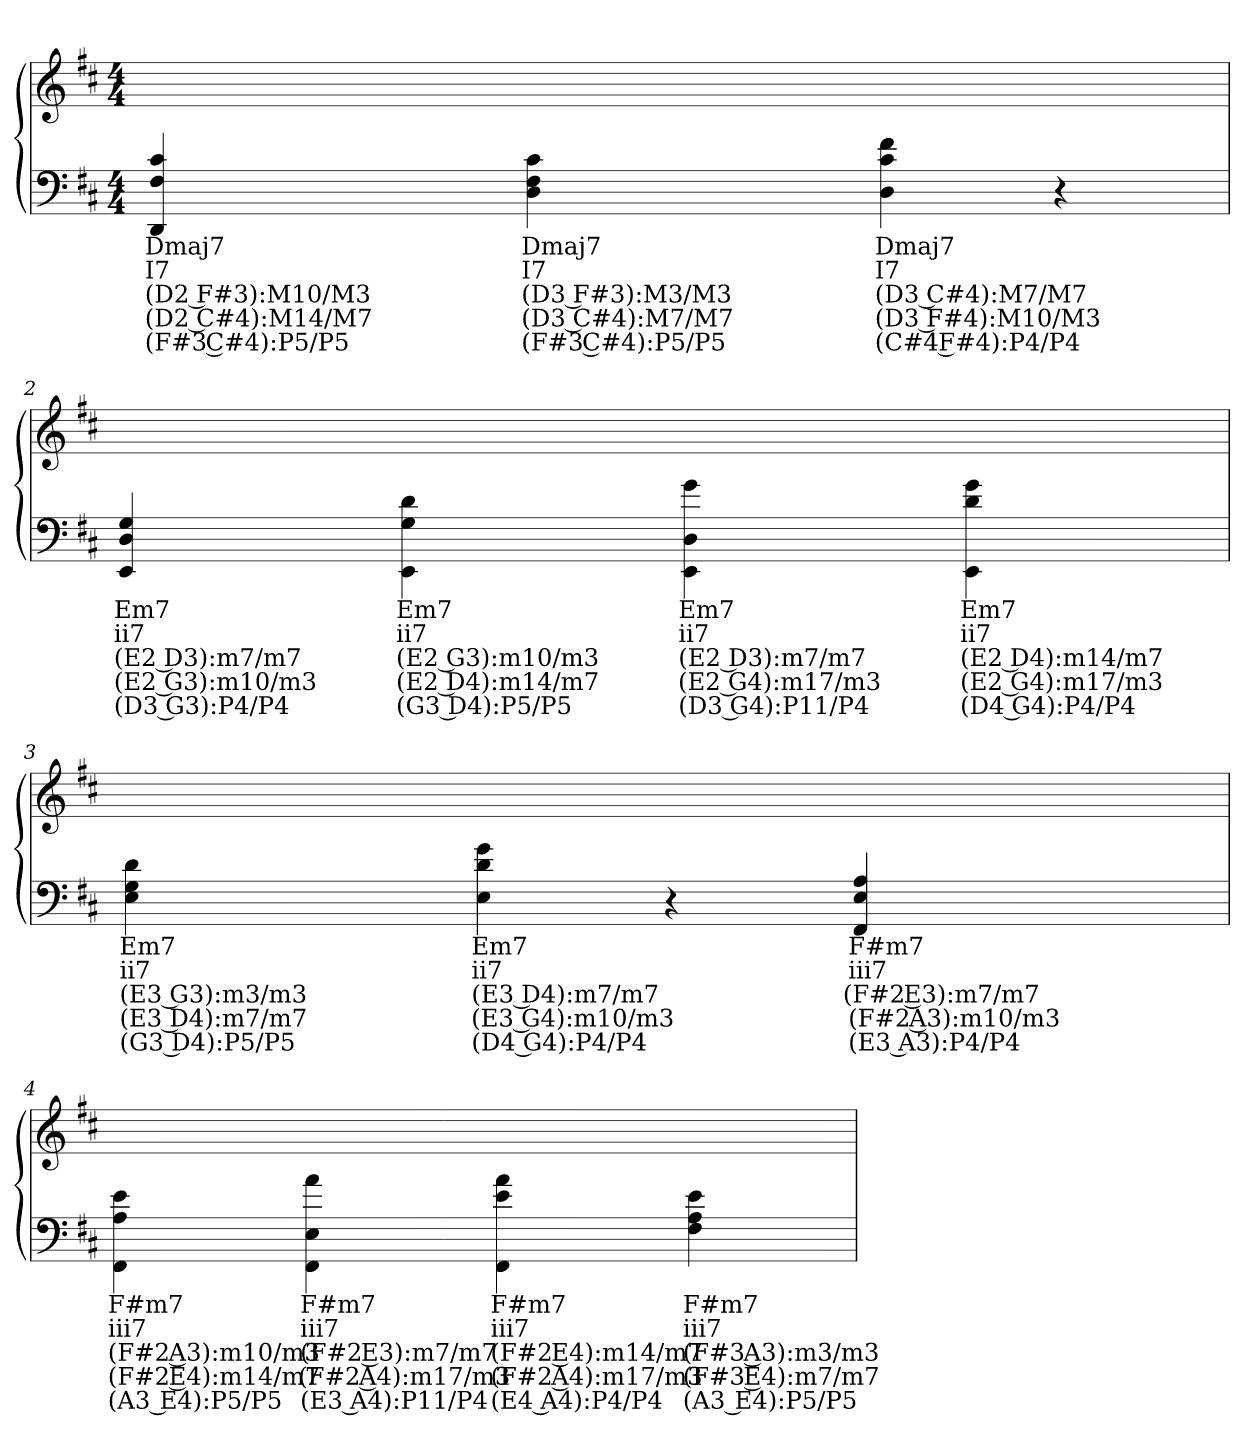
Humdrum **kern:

**kern	**text	**text	**text	**text	**text	**kern
*part2	*part2	*part2	*part2	*part2	*part2	*part1
*staff2	*staff2	*staff2	*staff2	*staff2	*staff2	*staff1
*clefF4	*	*	*	*	*	*clefG2
*k[f#c#]	*	*	*	*	*	*k[f#c#]
*D:	*	*	*	*	*	*D:
*M4/4	*	*	*	*	*	*M4/4
*MM60	*	*	*	*	*	*MM60
=1	=1	=1	=1	=1	=1	=1
4DD 4F# 4c#	Dmaj7	I7	(D2 F#3):M10/M3	(D2 C#4):M14/M7	(F#3 C#4):P5/P5	1ryy
4D 4F# 4c#	Dmaj7	I7	(D3 F#3):M3/M3	(D3 C#4):M7/M7	(F#3 C#4):P5/P5	.
4D 4c# 4f#	Dmaj7	I7	(D3 C#4):M7/M7	(D3 F#4):M10/M3	(C#4 F#4):P4/P4	.
4r	.	.	.	.	.	.
=2	=2	=2	=2	=2	=2	=2
4EE 4D 4G	Em7	ii7	(E2 D3):m7/m7	(E2 G3):m10/m3	(D3 G3):P4/P4	1ryy
4EE 4G 4d	Em7	ii7	(E2 G3):m10/m3	(E2 D4):m14/m7	(G3 D4):P5/P5	.
4EE 4D 4g	Em7	ii7	(E2 D3):m7/m7	(E2 G4):m17/m3	(D3 G4):P11/P4	.
4EE 4d 4g	Em7	ii7	(E2 D4):m14/m7	(E2 G4):m17/m3	(D4 G4):P4/P4	.
=3	=3	=3	=3	=3	=3	=3
4E 4G 4d	Em7	ii7	(E3 G3):m3/m3	(E3 D4):m7/m7	(G3 D4):P5/P5	1ryy
4E 4d 4g	Em7	ii7	(E3 D4):m7/m7	(E3 G4):m10/m3	(D4 G4):P4/P4	.
4r	.	.	.	.	.	.
4FF# 4E 4A	F#m7	iii7	(F#2 E3):m7/m7	(F#2 A3):m10/m3	(E3 A3):P4/P4	.
=4	=4	=4	=4	=4	=4	=4
4FF# 4A 4e	F#m7	iii7	(F#2 A3):m10/m3	(F#2 E4):m14/m7	(A3 E4):P5/P5	1ryy
4FF# 4E 4a	F#m7	iii7	(F#2 E3):m7/m7	(F#2 A4):m17/m3	(E3 A4):P11/P4	.
4FF# 4e 4a	F#m7	iii7	(F#2 E4):m14/m7	(F#2 A4):m17/m3	(E4 A4):P4/P4	.
4F# 4A 4e	F#m7	iii7	(F#3 A3):m3/m3	(F#3 E4):m7/m7	(A3 E4):P5/P5	.
=	=	=	=	=	=	=
*-	*-	*-	*-	*-	*-	*-
